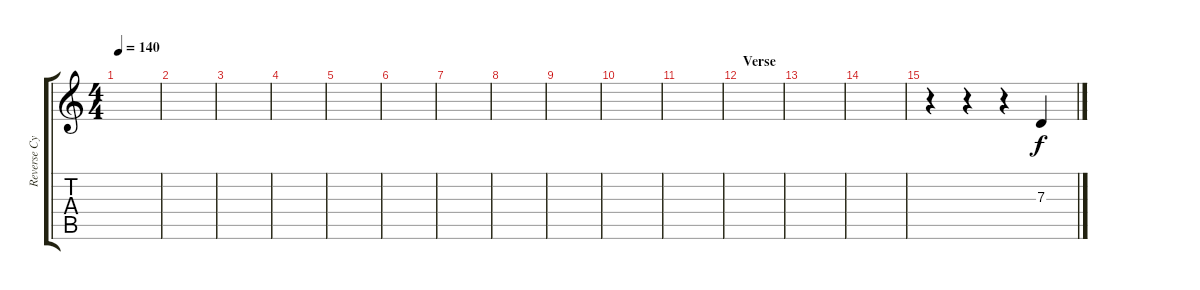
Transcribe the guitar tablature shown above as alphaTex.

\track ("Reverse Cymbal" "Reverse Cy") {instrument reversecymbal}
\staff {score tabs}
\tuning (E4 B3 G3 D3 A2 E2) {hide}
\ts (4 4)
\tempo 140
\clef g2
\ks c
|
|
|
|
|
|
|
|
|
|
|
\section ("" "Verse")
|
|
|
r.4 r.4 r.4 7.3.4
